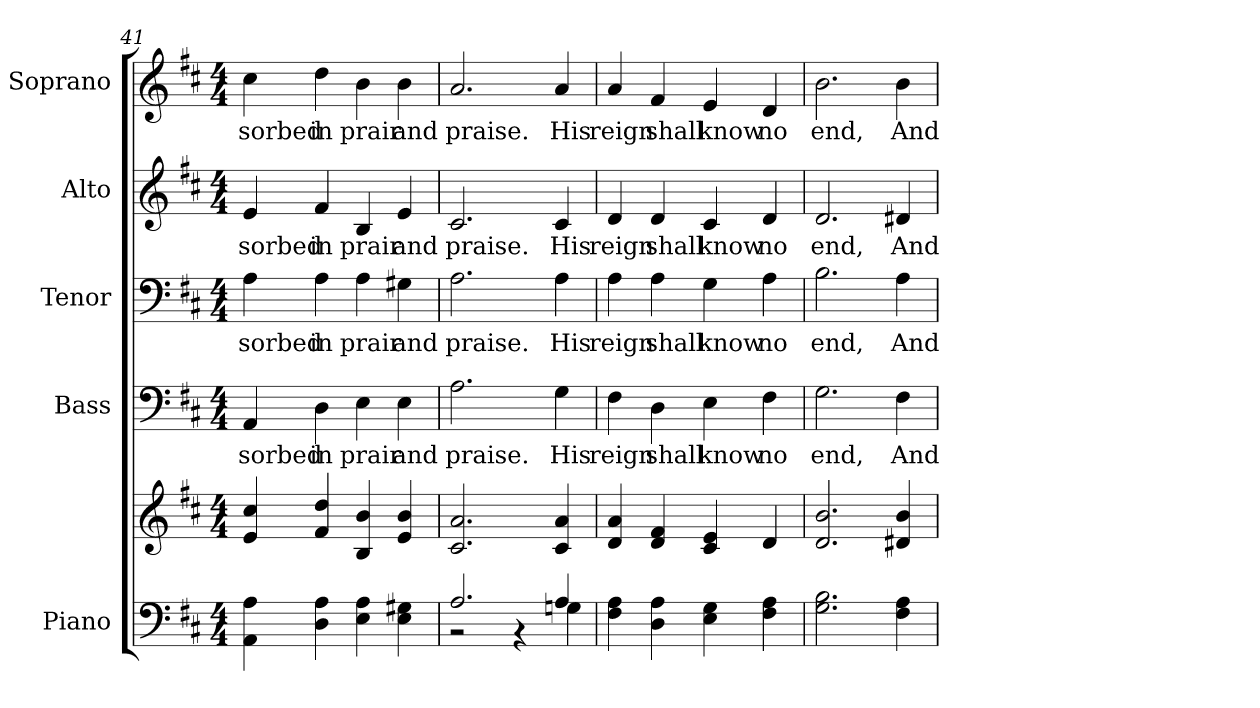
**kern	**kern	**kern	**text	**kern	**text	**kern	**text	**kern	**text
*part5	*part5	*part4	*part4	*part3	*part3	*part2	*part2	*part1	*part1
*staff6	*staff5	*staff4	*staff4	*staff3	*staff3	*staff2	*staff2	*staff1	*staff1
*I"Piano	*	*I"Bass	*	*I"Tenor	*	*I"Alto	*	*I"Soprano	*
*I'Pno.	*	*I'B.	*	*I'T.	*	*I'A.	*	*I'S.	*
!!LO:PB:g=z
*clefF4	*clefG2	*clefF4	*	*clefF4	*	*clefG2	*	*clefG2	*
*k[f#c#]	*k[f#c#]	*k[f#c#]	*	*k[f#c#]	*	*k[f#c#]	*	*k[f#c#]	*
*D:	*D:	*D:	*	*D:	*	*D:	*	*D:	*
*M4/4	*M4/4	*M4/4	*	*M4/4	*	*M4/4	*	*M4/4	*
=41	=41	=41	=41	=41	=41	=41	=41	=41	=41
!	!	!	!LO:LY:b:color=#000000	!	!	!	!	!	!
!	!	!	!	!	!LO:LY:b:color=#000000	!	!	!	!
!	!	!	!	!	!	!	!LO:LY:b:color=#000000	!	!
!	!	!	!	!	!	!	!	!	!LO:LY:b:color=#000000
4AAi\ 4Ai	4ei/ 4cc#i	4AAi/	-sorbed	4Ai\	-sorbed	4ei/	-sorbed	4cc#i\	-sorbed
!	!	!	!LO:LY:b:color=#000000	!	!	!	!	!	!
!	!	!	!	!	!LO:LY:b:color=#000000	!	!	!	!
!	!	!	!	!	!	!	!LO:LY:b:color=#000000	!	!
!	!	!	!	!	!	!	!	!	!LO:LY:b:color=#000000
4Di\ 4Ai	4f#i/ 4ddi	4Di\	in	4Ai\	in	4f#i/	in	4ddi\	in
!	!	!	!LO:LY:b:color=#000000	!	!	!	!	!	!
!	!	!	!	!	!LO:LY:b:color=#000000	!	!	!	!
!	!	!	!	!	!	!	!LO:LY:b:color=#000000	!	!
!	!	!	!	!	!	!	!	!	!LO:LY:b:color=#000000
4Ei\ 4Ai	4Bi/ 4bi	4Ei\	prair	4Ai\	prair	4Bi/	prair	4bi\	prair
!	!	!	!LO:LY:b:color=#000000	!	!	!	!	!	!
!	!	!	!	!	!LO:LY:b:color=#000000	!	!	!	!
!	!	!	!	!	!	!	!LO:LY:b:color=#000000	!	!
!	!	!	!	!	!	!	!	!	!LO:LY:b:color=#000000
4Ei\ 4G#Xi	4ei/ 4bi	4Ei\	and	4G#Xi\	and	4ei/	and	4bi\	and
=42	=42	=42	=42	=42	=42	=42	=42	=42	=42
*^	*	*	*	*	*	*	*	*	*
!	!	!	!	!LO:LY:b:color=#000000	!	!	!	!	!	!
!	!	!	!	!	!	!LO:LY:b:color=#000000	!	!	!	!
!	!	!	!	!	!	!	!	!LO:LY:b:color=#000000	!	!
!	!	!	!	!	!	!	!	!	!	!LO:LY:b:color=#000000
2.Ai/	2r	2.c#i/ 2.ai	2.Ai\	praise.	2.Ai\	praise.	2.c#i/	praise.	2.ai/	praise.
.	4r	.	.	.	.	.	.	.	.	.
!	!	!	!	!LO:LY:b:color=#000000	!	!	!	!	!	!
!	!	!	!	!	!	!LO:LY:b:color=#000000	!	!	!	!
!	!	!	!	!	!	!	!	!LO:LY:b:color=#000000	!	!
!	!	!	!	!	!	!	!	!	!	!LO:LY:b:color=#000000
4Ai/	4Gni\	4c#i/ 4ai	4Gi\	His	4Ai\	His	4c#i/	His	4ai/	His
*v	*v	*	*	*	*	*	*	*	*	*
!!LO:PB:g=z
=43	=43	=43	=43	=43	=43	=43	=43	=43	=43
*^	*	*	*	*	*	*	*	*	*
!	!	!	!	!LO:LY:b:color=#000000	!	!	!	!	!	!
*v	*v	*	*	*	*	*	*	*	*	*
*^	*	*	*	*	*	*	*	*	*
!	!	!	!	!	!	!LO:LY:b:color=#000000	!	!	!	!
*v	*v	*	*	*	*	*	*	*	*	*
*^	*	*	*	*	*	*	*	*	*
!	!	!	!	!	!	!	!	!LO:LY:b:color=#000000	!	!
*v	*v	*	*	*	*	*	*	*	*	*
*^	*	*	*	*	*	*	*	*	*
!	!	!	!	!	!	!	!	!	!	!LO:LY:b:color=#000000
*v	*v	*	*	*	*	*	*	*	*	*
4F#i\ 4Ai	4di/ 4ai	4F#i\	reign	4Ai\	reign	4di/	reign	4ai/	reign
!	!	!	!LO:LY:b:color=#000000	!	!	!	!	!	!
!	!	!	!	!	!LO:LY:b:color=#000000	!	!	!	!
!	!	!	!	!	!	!	!LO:LY:b:color=#000000	!	!
!	!	!	!	!	!	!	!	!	!LO:LY:b:color=#000000
4Di\ 4Ai	4di/ 4f#i	4Di\	shall	4Ai\	shall	4di/	shall	4f#i/	shall
!	!	!	!LO:LY:b:color=#000000	!	!	!	!	!	!
!	!	!	!	!	!LO:LY:b:color=#000000	!	!	!	!
!	!	!	!	!	!	!	!LO:LY:b:color=#000000	!	!
!	!	!	!	!	!	!	!	!	!LO:LY:b:color=#000000
4Ei\ 4Gi	4c#i/ 4ei	4Ei\	know	4Gi\	know	4c#i/	know	4ei/	know
!	!	!	!LO:LY:b:color=#000000	!	!	!	!	!	!
!	!	!	!	!	!LO:LY:b:color=#000000	!	!	!	!
!	!	!	!	!	!	!	!LO:LY:b:color=#000000	!	!
!	!	!	!	!	!	!	!	!	!LO:LY:b:color=#000000
4F#i\ 4Ai	4di/	4F#i\	no	4Ai\	no	4di/	no	4di/	no
=44	=44	=44	=44	=44	=44	=44	=44	=44	=44
!	!	!	!LO:LY:b:color=#000000	!	!	!	!	!	!
!	!	!	!	!	!LO:LY:b:color=#000000	!	!	!	!
!	!	!	!	!	!	!	!LO:LY:b:color=#000000	!	!
!	!	!	!	!	!	!	!	!	!LO:LY:b:color=#000000
2.Gi\ 2.Bi	2.di/ 2.bi	2.Gi\	end,	2.Bi\	end,	2.di/	end,	2.bi\	end,
!	!	!	!LO:LY:b:color=#000000	!	!	!	!	!	!
!	!	!	!	!	!LO:LY:b:color=#000000	!	!	!	!
!	!	!	!	!	!	!	!LO:LY:b:color=#000000	!	!
!	!	!	!	!	!	!	!	!	!LO:LY:b:color=#000000
4F#i\ 4Ai	4d#Xi/ 4bi	4F#i\	And	4Ai\	And	4d#Xi/	And	4bi\	And
=	=	=	=	=	=	=	=	=	=
*-	*-	*-	*-	*-	*-	*-	*-	*-	*-
